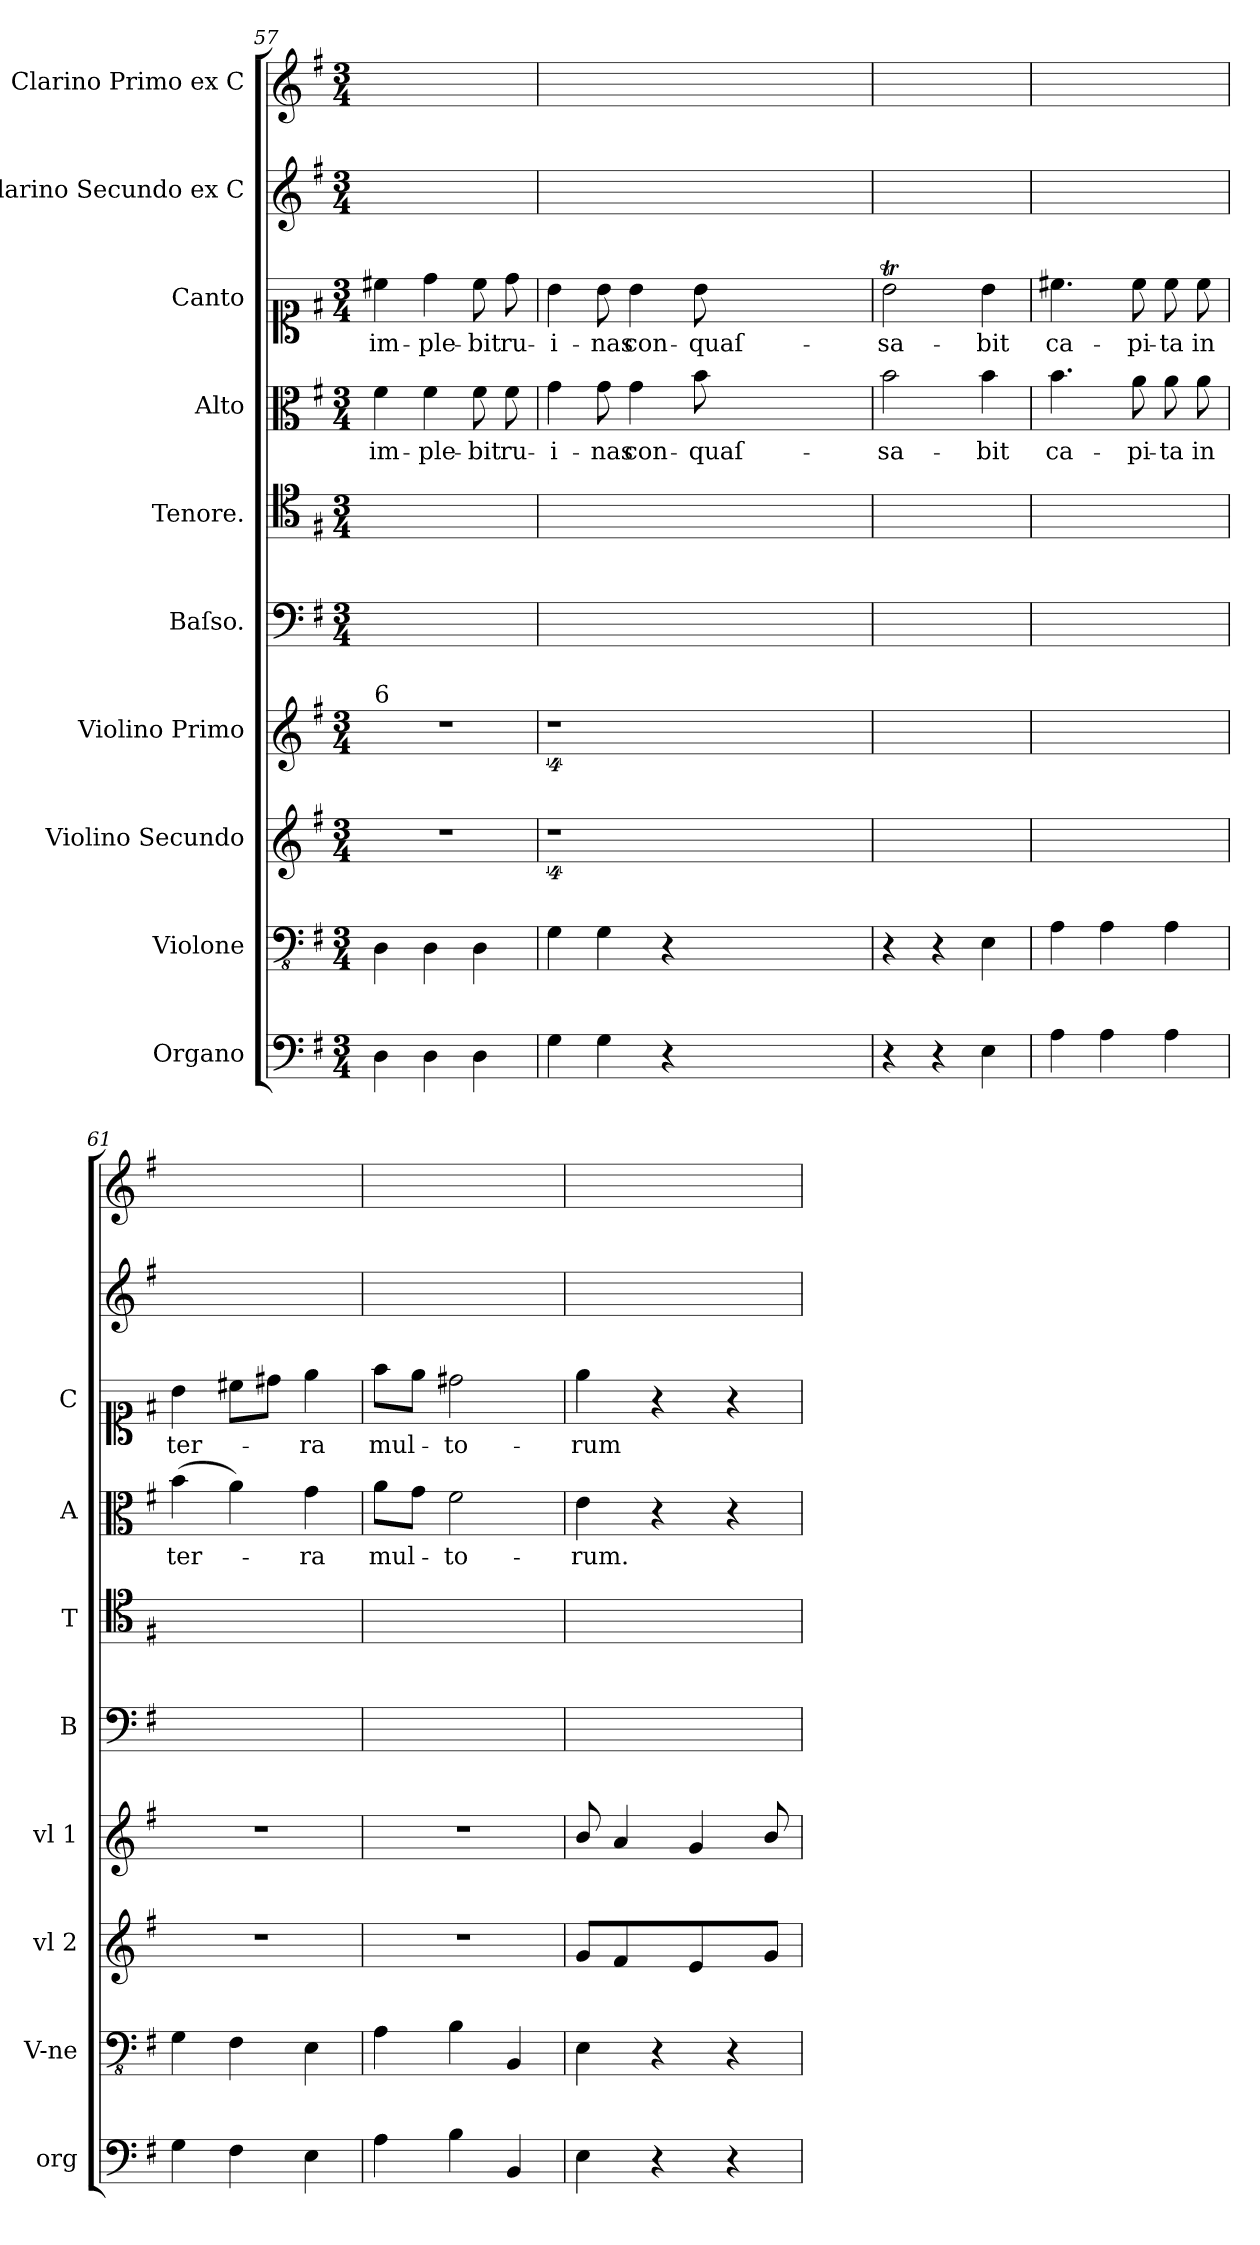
**kern	**kern	**kern	**kern	**kern	**kern	**kern	**text	**kern	**text	**kern	**kern
*part10	*part9	*part8	*part7	*part6	*part5	*part4	*part4	*part3	*part3	*part2	*part1
*staff10	*staff9	*staff8	*staff7	*staff6	*staff5	*staff4	*staff4	*staff3	*staff3	*staff2	*staff1
*I"Organo	*I"Violone	*I"Violino Secundo	*I"Violino Primo	*I"Baſso.	*I"Tenore.	*I"Alto	*	*I"Canto	*	*I"Clarino Secundo ex C	*I"Clarino Primo ex C
*I'org	*I'V-ne	*I'vl 2	*I'vl 1	*I'B	*I'T	*I'A	*	*I'C	*	*	*
*clefF4	*clefFv4	*clefG2	*clefG2	*clefF4	*clefC4	*clefC3	*	*clefC1	*	*clefG2	*clefG2
*k[f#]	*k[f#]	*k[f#]	*k[f#]	*k[f#]	*k[f#]	*k[f#]	*	*k[f#]	*	*k[f#]	*k[f#]
*M3/4	*M3/4	*M3/4	*M3/4	*M3/4	*M3/4	*M3/4	*	*M3/4	*	*M3/4	*M3/4
=57	=57	=57	=57	=57	=57	=57	=57	=57	=57	=57	=57
!	!	!	!LO:TX:a:t=6	!	!	!	!	!	!	!	!
4D\	4DD\	2.r	2.r	2.ryy	2.ryy	4f#\	im-	4cc#X\	im-	2.ryy	2.ryy
4D\	4DD\	.	.	.	.	4f#\	-ple-	4dd\	-ple-	.	.
4D\	4DD\	.	.	.	.	8f#\	-bit	8cc#\	-bit	.	.
.	.	.	.	.	.	8f#\	ru-	8dd\	ru-	.	.
=58	=58	=58	=58	=58	=58	=58	=58	=58	=58	=58	=58
4G\	4GG\	4%9r	4%9r	2.ryy	2.ryy	4g\	-i-	4b\	-i-	2.ryy	2.ryy
4G\	4GG\	.	.	.	.	8g\	-nas	8b\	-nas	.	.
.	.	.	.	.	.	4g\	con-	4b\	con-	.	.
4r	4r	.	.	.	.	.	.	.	.	.	.
.	.	.	.	.	.	8b\	-quaſ-	8b\	-quaſ-	.	.
1.ryy	1.ryy	.	.	1.ryy	1.ryy	1.ryy	.	1.ryy	.	1.ryy	1.ryy
=59	=59	=59	=59	=59	=59	=59	=59	=59	=59	=59	=59
4r	4r	2.ryy	2.ryy	2.ryy	2.ryy	2b\	-sa-	2bt\	-sa-	2.ryy	2.ryy
4r	4r	.	.	.	.	.	.	.	.	.	.
4E\	4EE\	.	.	.	.	4b\	-bit	4b\	-bit	.	.
=60	=60	=60	=60	=60	=60	=60	=60	=60	=60	=60	=60
4A\	4AA\	2.ryy	2.ryy	2.ryy	2.ryy	4.b\	ca-	4.cc#X\	ca-	2.ryy	2.ryy
4A\	4AA\	.	.	.	.	.	.	.	.	.	.
.	.	.	.	.	.	8a\	-pi-	8cc#\	-pi-	.	.
4A\	4AA\	.	.	.	.	8a\	-ta	8cc#\	-ta	.	.
.	.	.	.	.	.	8a\	in	8cc#\	in	.	.
=61	=61	=61	=61	=61	=61	=61	=61	=61	=61	=61	=61
4G\	4GG\	2.r	2.r	2.ryy	2.ryy	(4b\	ter-	4b\	ter-	2.ryy	2.ryy
4F#\	4FF#\	.	.	.	.	4a\)	.	8cc#X\L	.	.	.
.	.	.	.	.	.	.	.	8dd#X\J	.	.	.
4E\	4EE\	.	.	.	.	4g\	-ra	4ee\	-ra	.	.
=62	=62	=62	=62	=62	=62	=62	=62	=62	=62	=62	=62
4A\	4AA\	2.r	2.r	2.ryy	2.ryy	8a\L	mul-	8ff#\L	mul-	2.ryy	2.ryy
.	.	.	.	.	.	8g\J	.	8ee\J	.	.	.
4B\	4BB\	.	.	.	.	2f#\	-to-	2dd#X\	-to-	.	.
4BB/	4BBB/	.	.	.	.	.	.	.	.	.	.
=63	=63	=63	=63	=63	=63	=63	=63	=63	=63	=63	=63
4E\	4EE\	8g/	8b/	2.ryy	2.ryy	4e\	-rum.	4ee\	-rum	2.ryy	2.ryy
.	.	4f#/	4a/	.	.	.	.	.	.	.	.
4r	4r	.	.	.	.	4r	.	4r	.	.	.
!	!	!LO:N:vis=8	!	!	!	!	!	!	!	!	!
.	.	4e/	4g/	.	.	.	.	.	.	.	.
4r	4r	.	.	.	.	4r	.	4r	.	.	.
.	.	8g/J	8b/	.	.	.	.	.	.	.	.
=	=	=	=	=	=	=	=	=	=	=	=
*-	*-	*-	*-	*-	*-	*-	*-	*-	*-	*-	*-
